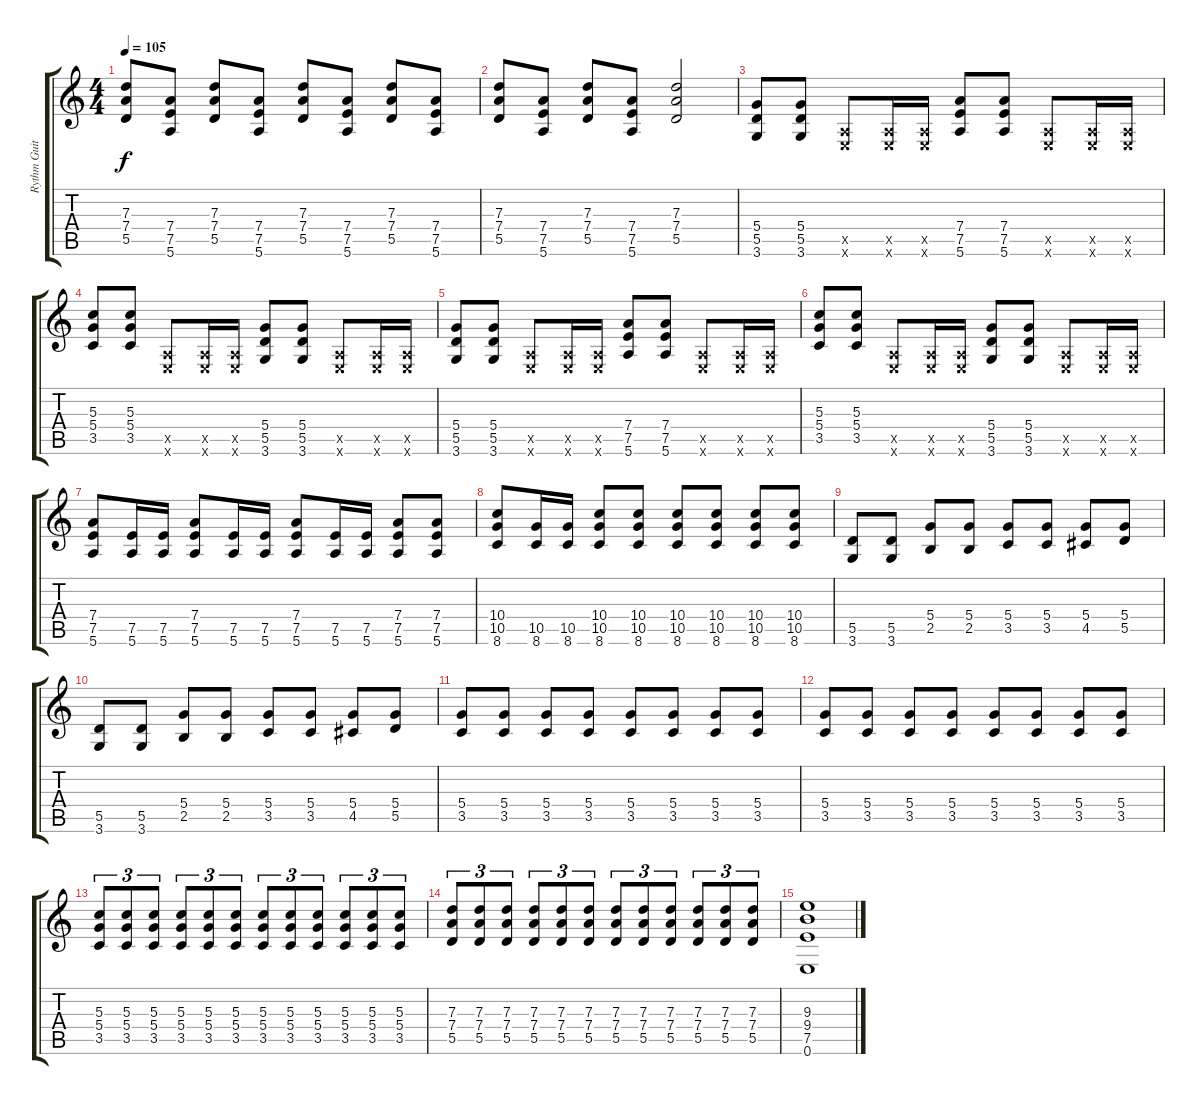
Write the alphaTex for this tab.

\track ("Rythm Guitar" "Rythm Guit") {instrument overdrivenguitar}
\staff {score tabs}
\tuning (E4 B3 G3 D3 A2 E2) {hide}
\ts (4 4)
\tempo 105
\clef g2
\ks c
(7.3 7.4 5.5).8{dy f} (7.4 7.5 5.6).8 (7.3 7.4 5.5).8 (7.4 7.5 5.6).8 (7.3 7.4 5.5).8 (7.4 7.5 5.6).8 (7.3 7.4 5.5).8 (7.4 7.5 5.6).8 |
(7.3 7.4 5.5).8 (7.4 7.5 5.6).8 (7.3 7.4 5.5).8 (7.4 7.5 5.6).8 (7.3 7.4 5.5).2 |
(5.4 5.5 3.6).8 (5.4 5.5 3.6).8 (0.5{x} 0.6{x}).8 (0.5{x} 0.6{x}).16 (0.5{x} 0.6{x}).16 (7.4 7.5 5.6).8 (7.4 7.5 5.6).8 (0.5{x} 0.6{x}).8 (0.5{x} 0.6{x}).16 (0.5{x} 0.6{x}).16 |
(5.3 5.4 3.5).8 (5.3 5.4 3.5).8 (0.5{x} 0.6{x}).8 (0.5{x} 0.6{x}).16 (0.5{x} 0.6{x}).16 (5.4 5.5 3.6).8 (5.4 5.5 3.6).8 (0.5{x} 0.6{x}).8 (0.5{x} 0.6{x}).16 (0.5{x} 0.6{x}).16 |
(5.4 5.5 3.6).8 (5.4 5.5 3.6).8 (0.5{x} 0.6{x}).8 (0.5{x} 0.6{x}).16 (0.5{x} 0.6{x}).16 (7.4 7.5 5.6).8 (7.4 7.5 5.6).8 (0.5{x} 0.6{x}).8 (0.5{x} 0.6{x}).16 (0.5{x} 0.6{x}).16 |
(5.3 5.4 3.5).8 (5.3 5.4 3.5).8 (0.5{x} 0.6{x}).8 (0.5{x} 0.6{x}).16 (0.5{x} 0.6{x}).16 (5.4 5.5 3.6).8 (5.4 5.5 3.6).8 (0.5{x} 0.6{x}).8 (0.5{x} 0.6{x}).16 (0.5{x} 0.6{x}).16 |
(7.4 7.5 5.6).8 (7.5 5.6).16 (7.5 5.6).16 (7.4 7.5 5.6).8 (7.5 5.6).16 (7.5 5.6).16 (7.4 7.5 5.6).8 (7.5 5.6).16 (7.5 5.6).16 (7.4 7.5 5.6).8 (7.4 7.5 5.6).8 |
(10.4 10.5 8.6).8 (10.5 8.6).16 (10.5 8.6).16 (10.4 10.5 8.6).8 (10.4 10.5 8.6).8 (10.4 10.5 8.6).8 (10.4 10.5 8.6).8 (10.4 10.5 8.6).8 (10.4 10.5 8.6).8 |
(5.5 3.6).8 (5.5 3.6).8 (5.4 2.5).8 (5.4 2.5).8 (5.4 3.5).8 (5.4 3.5).8 (5.4 4.5).8 (5.4 5.5).8 |
(5.5 3.6).8 (5.5 3.6).8 (5.4 2.5).8 (5.4 2.5).8 (5.4 3.5).8 (5.4 3.5).8 (5.4 4.5).8 (5.4 5.5).8 |
(5.4 3.5).8 (5.4 3.5).8 (5.4 3.5).8 (5.4 3.5).8 (5.4 3.5).8 (5.4 3.5).8 (5.4 3.5).8 (5.4 3.5).8 |
(5.4 3.5).8 (5.4 3.5).8 (5.4 3.5).8 (5.4 3.5).8 (5.4 3.5).8 (5.4 3.5).8 (5.4 3.5).8 (5.4 3.5).8 |
(5.3 5.4 3.5).8{tu (3 2)} (5.3 5.4 3.5).8{tu (3 2)} (5.3 5.4 3.5).8{tu (3 2)} (5.3 5.4 3.5).8{tu (3 2)} (5.3 5.4 3.5).8{tu (3 2)} (5.3 5.4 3.5).8{tu (3 2)} (5.3 5.4 3.5).8{tu (3 2)} (5.3 5.4 3.5).8{tu (3 2)} (5.3 5.4 3.5).8{tu (3 2)} (5.3 5.4 3.5).8{tu (3 2)} (5.3 5.4 3.5).8{tu (3 2)} (5.3 5.4 3.5).8{tu (3 2)} |
(7.3 7.4 5.5).8{tu (3 2)} (7.3 7.4 5.5).8{tu (3 2)} (7.3 7.4 5.5).8{tu (3 2)} (7.3 7.4 5.5).8{tu (3 2)} (7.3 7.4 5.5).8{tu (3 2)} (7.3 7.4 5.5).8{tu (3 2)} (7.3 7.4 5.5).8{tu (3 2)} (7.3 7.4 5.5).8{tu (3 2)} (7.3 7.4 5.5).8{tu (3 2)} (7.3 7.4 5.5).8{tu (3 2)} (7.3 7.4 5.5).8{tu (3 2)} (7.3 7.4 5.5).8{tu (3 2)} |
(9.3 9.4 7.5 0.6).1
